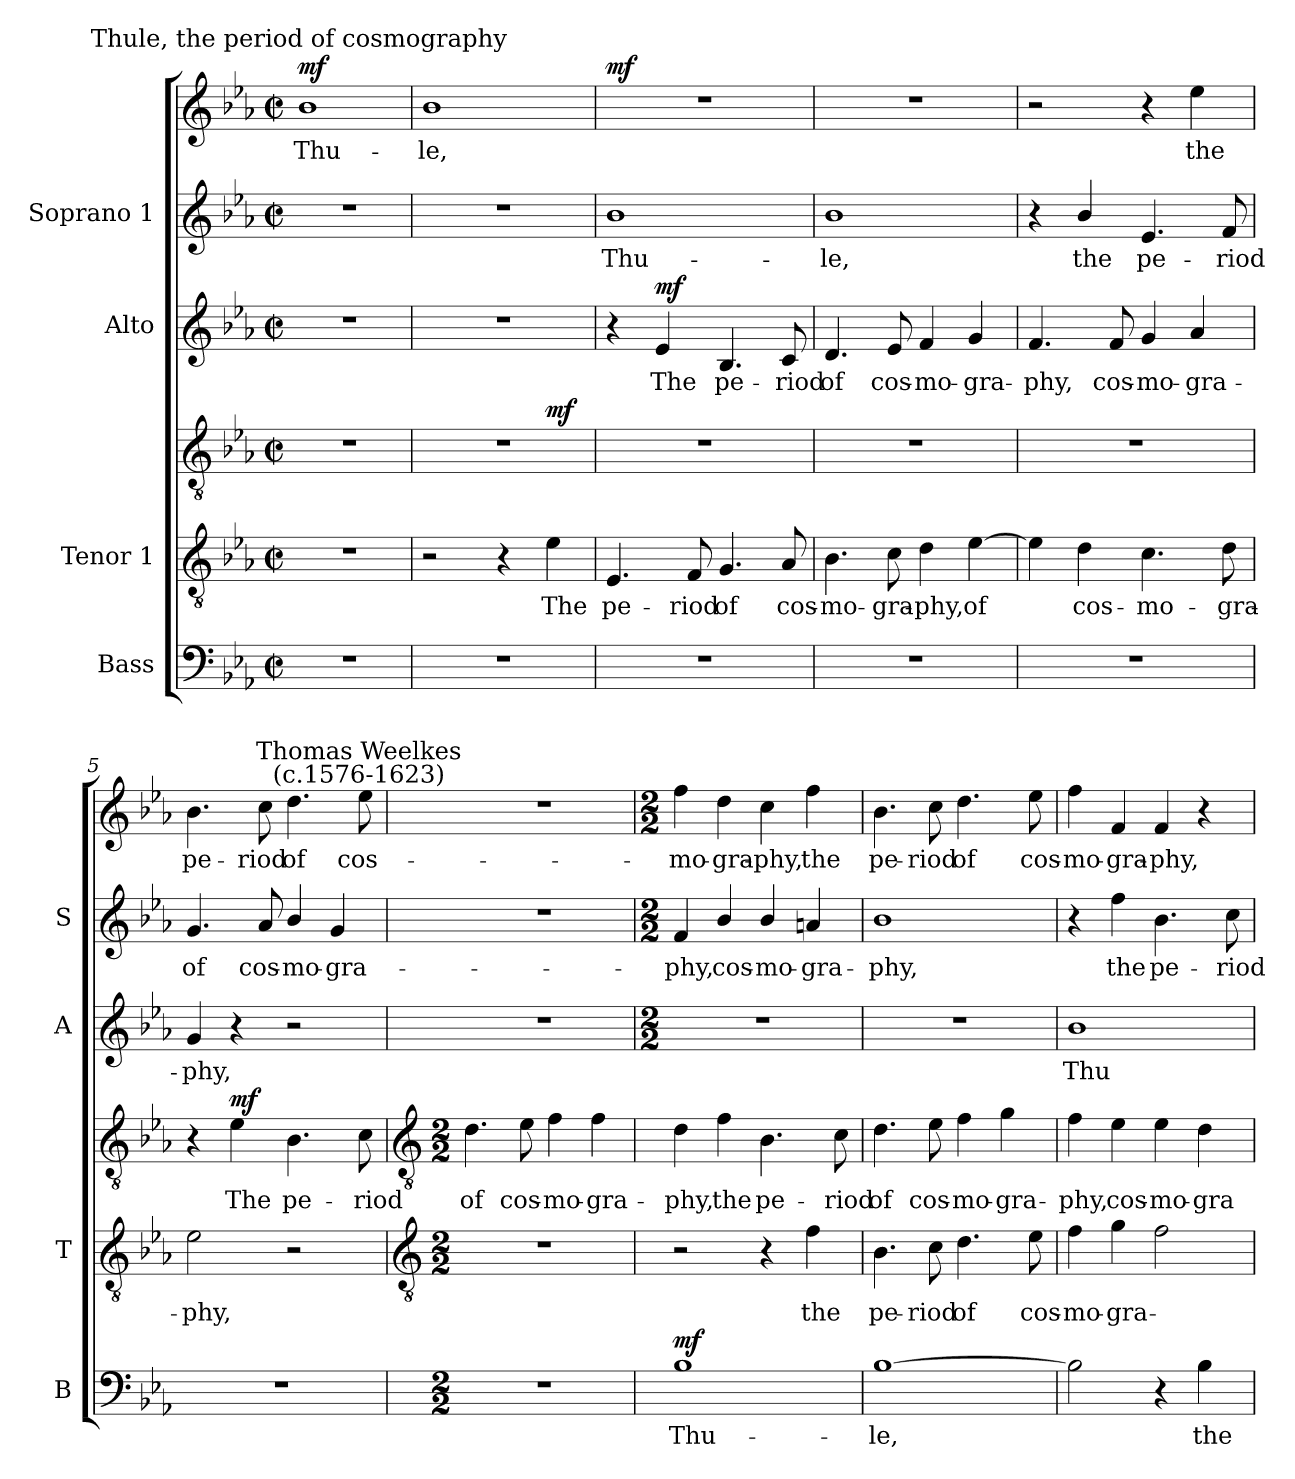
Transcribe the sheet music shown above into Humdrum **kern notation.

**kern	**text	**dynam	**kern	**text	**kern	**text	**dynam	**kern	**text	**dynam	**kern	**text	**kern	**text	**dynam
*part4	*part4	*part4	*part3	*part3	*part3	*part3	*part3	*part2	*part2	*part2	*part1	*part1	*part1	*part1	*part1
*staff6	*staff6	*staff6	*staff5	*staff5	*staff4	*staff4	*staff4/5	*staff3	*staff3	*staff3	*staff2	*staff2	*staff1	*staff1	*staff1/2
*I"Bass	*	*	*I"Tenor 1	*	*	*	*	*I"Alto	*	*	*I"Soprano 1	*	*	*	*
*I'B	*	*	*I'T	*	*	*	*	*I'A	*	*	*I'S	*	*	*	*
*clefF4	*	*	*clefGv2	*	*clefGv2	*	*	*clefG2	*	*	*clefG2	*	*clefG2	*	*
*k[b-e-a-]	*	*	*k[b-e-a-]	*	*k[b-e-a-]	*	*	*k[b-e-a-]	*	*	*k[b-e-a-]	*	*k[b-e-a-]	*	*
*E-:	*	*	*E-:	*	*E-:	*	*	*E-:	*	*	*E-:	*	*E-:	*	*
*M2/2	*	*	*M2/2	*	*M2/2	*	*	*M2/2	*	*	*M2/2	*	*M2/2	*	*
*met(c|)	*	*	*met(c|)	*	*met(c|)	*	*	*met(c|)	*	*	*met(c|)	*	*met(c|)	*	*
=1	=1	=1	=1	=1	=1	=1	=1	=1	=1	=1	=1	=1	=1	=1	=1
!	!	!	!	!	!	!	!	!	!	!	!	!	!LO:TX:a:cj:t=Thule, the period of cosmography	!	!
!	!	!	!	!	!	!	!	!	!	!	!	!	!	!LO:LY:b	!LO:DY:b
1r	.	.	1r	.	1r	.	.	1r	.	.	1r	.	1b-	Thu-	mf
=2	=2	=2	=2	=2	=2	=2	=2	=2	=2	=2	=2	=2	=2	=2	=2
!	!	!	!	!	!	!	!	!	!	!	!	!	!	!LO:LY:b	!
1r	.	.	2r	.	1r	.	.	1r	.	.	1r	.	1b-	-le,	.
.	.	.	4r	.	.	.	.	.	.	.	.	.	.	.	.
!	!	!	!	!LO:LY:b	!	!	!LO:DY:b=2	!	!	!	!	!	!	!	!
.	.	.	4e-	The	.	.	mf	.	.	.	.	.	.	.	.
=2A	=2A	=2A	=2A	=2A	=2A	=2A	=2A	=2A	=2A	=2A	=2A	=2A	=2A	=2A	=2A
!	!	!	!	!LO:LY:b	!	!	!	!	!	!	!	!LO:LY:b	!	!	!LO:DY:b=2
1r	.	.	4.E-	pe-	1r	.	.	4r	.	.	1b-	Thu-	1r	.	mf
!	!	!	!	!	!	!	!	!	!LO:LY:b	!LO:DY:b	!	!	!	!	!
.	.	.	.	.	.	.	.	4e-	The	mf	.	.	.	.	.
!	!	!	!	!LO:LY:b	!	!	!	!	!	!	!	!	!	!	!
.	.	.	8F	-riod	.	.	.	.	.	.	.	.	.	.	.
!	!	!	!	!LO:LY:b	!	!	!	!	!LO:LY:b	!	!	!	!	!	!
.	.	.	4.G	of	.	.	.	4.B-	pe-	.	.	.	.	.	.
!	!	!	!	!LO:LY:b	!	!	!	!	!LO:LY:b	!	!	!	!	!	!
.	.	.	8A-	cos-	.	.	.	8c	-riod	.	.	.	.	.	.
=3A	=3A	=3A	=3A	=3A	=3A	=3A	=3A	=3A	=3A	=3A	=3A	=3A	=3A	=3A	=3A
!	!	!	!	!LO:LY:b	!	!	!	!	!LO:LY:b	!	!	!LO:LY:b	!	!	!
1r	.	.	4.B-	-mo-	1r	.	.	4.d	of	.	1b-	-le,	1r	.	.
!	!	!	!	!LO:LY:b	!	!	!	!	!LO:LY:b	!	!	!	!	!	!
.	.	.	8c	-gra-	.	.	.	8e-	cos-	.	.	.	.	.	.
!	!	!	!	!LO:LY:b	!	!	!	!	!LO:LY:b	!	!	!	!	!	!
.	.	.	4d	-phy,	.	.	.	4f	-mo-	.	.	.	.	.	.
!	!	!	!	!LO:LY:b	!	!	!	!	!LO:LY:b	!	!	!	!	!	!
.	.	.	[4e-	of	.	.	.	4g	-gra-	.	.	.	.	.	.
=4A	=4A	=4A	=4A	=4A	=4A	=4A	=4A	=4A	=4A	=4A	=4A	=4A	=4A	=4A	=4A
!	!	!	!	!	!	!	!	!	!LO:LY:b	!	!	!	!	!	!
1r	.	.	4e-]	.	1r	.	.	4.f	-phy,	.	4r	.	2r	.	.
!	!	!	!	!LO:LY:b	!	!	!	!	!	!	!	!LO:LY:b	!	!	!
.	.	.	4d	cos-	.	.	.	.	.	.	4b-/	the	.	.	.
!	!	!	!	!	!	!	!	!	!LO:LY:b	!	!	!	!	!	!
.	.	.	.	.	.	.	.	8f	cos-	.	.	.	.	.	.
!	!	!	!	!LO:LY:b	!	!	!	!	!LO:LY:b	!	!	!LO:LY:b	!	!	!
.	.	.	4.c	-mo-	.	.	.	4g	-mo-	.	4.e-	pe-	4r	.	.
!	!	!	!	!	!	!	!	!	!LO:LY:b	!	!	!	!	!LO:LY:b	!
.	.	.	.	.	.	.	.	4a-	-gra-	.	.	.	4ee-	the	.
!	!	!	!	!LO:LY:b	!	!	!	!	!	!	!	!LO:LY:b	!	!	!
.	.	.	8d	-gra-	.	.	.	.	.	.	8f	-riod	.	.	.
=5A	=5A	=5A	=5A	=5A	=5A	=5A	=5A	=5A	=5A	=5A	=5A	=5A	=5A	=5A	=5A
!	!	!	!	!LO:LY:b	!	!	!	!	!LO:LY:b	!	!	!LO:LY:b	!	!LO:LY:b	!
1r	.	.	2e-	phy,	4r	.	.	4g	-phy,	.	4.g	-of	4.b-	pe-	.
!	!	!	!	!	!	!LO:LY:b	!LO:DY:b	!	!	!	!	!	!	!	!
.	.	.	.	.	4e-	-The	mf	4r	.	.	.	.	.	.	.
!	!	!	!	!	!	!	!	!	!	!	!	!LO:LY:b	!	!LO:LY:b	!
.	.	.	.	.	.	.	.	.	.	.	8a-	cos-	8cc	-riod	.
!	!	!	!	!	!	!LO:LY:b	!	!	!	!	!	!LO:LY:b	!	!LO:LY:b	!
.	.	.	2r	.	4.B-	pe-	.	2r	.	.	4b-/	-mo-	4.dd	of	.
!	!	!	!	!	!	!	!	!	!	!	!	!LO:LY:b	!	!	!
.	.	.	.	.	.	.	.	.	.	.	4g	-gra-	.	.	.
!	!	!	!	!	!	!	!	!	!	!	!	!	!LO:TX:a:cj:t=Thomas Weelkes\n(c.1576-1623)	!	!
!	!	!	!	!	!	!LO:LY:b	!	!	!	!	!	!	!	!LO:LY:b	!
.	.	.	.	.	8c	-riod	.	.	.	.	.	.	8ee-	cos-	.
!!LO:LB:g=z
=6A	=6A	=6A	=6A	=6A	=6A	=6A	=6A	=6A	=6A	=6A	=6A	=6A	=6A	=6A	=6A
*	*	*	*clefGv2	*	*clefGv2	*	*	*	*	*	*	*	*	*	*
*M2/2	*	*	*M2/2	*	*M2/2	*	*	*	*	*	*	*	*	*	*
!	!	!	!	!	!	!LO:LY:b	!	!	!	!	!	!	!	!	!
1r	.	.	1r	.	4.d	of	.	1r	.	.	1r	.	1r	.	.
!	!	!	!	!	!	!LO:LY:b	!	!	!	!	!	!	!	!	!
.	.	.	.	.	8e-	cos-	.	.	.	.	.	.	.	.	.
!	!	!	!	!	!	!LO:LY:b	!	!	!	!	!	!	!	!	!
.	.	.	.	.	4f	-mo-	.	.	.	.	.	.	.	.	.
!	!	!	!	!	!	!LO:LY:b	!	!	!	!	!	!	!	!	!
.	.	.	.	.	4f	-gra-	.	.	.	.	.	.	.	.	.
!!LO:LB:g=z
=7	=7	=7	=7	=7	=7	=7	=7	=7	=7	=7	=7	=7	=7	=7	=7
*	*	*	*	*	*	*	*	*M2/2	*	*	*M2/2	*	*M2/2	*	*
!	!LO:LY:b	!LO:DY:b	!	!	!	!LO:LY:b	!	!	!	!	!	!LO:LY:b	!	!LO:LY:b	!
1B-	Thu-	mf	2r	.	4d	-phy,	.	1r	.	.	4f	phy,	4ff	-mo-	.
!	!	!	!	!	!	!LO:LY:b	!	!	!	!	!	!LO:LY:b	!	!LO:LY:b	!
.	.	.	.	.	4f	the	.	.	.	.	4b-/	cos-	4dd	-gra-	.
!	!	!	!	!	!	!LO:LY:b	!	!	!	!	!	!LO:LY:b	!	!LO:LY:b	!
.	.	.	4r	.	4.B-	pe-	.	.	.	.	4b-/	-mo-	4cc	-phy,	.
!	!	!	!	!LO:LY:b	!	!	!	!	!	!	!	!LO:LY:b	!	!LO:LY:b	!
.	.	.	4f	the	.	.	.	.	.	.	4an	-gra-	4ff	the	.
!	!	!	!	!	!	!LO:LY:b	!	!	!	!	!	!	!	!	!
.	.	.	.	.	8c	-riod	.	.	.	.	.	.	.	.	.
=8	=8	=8	=8	=8	=8	=8	=8	=8	=8	=8	=8	=8	=8	=8	=8
!	!LO:LY:b	!	!	!LO:LY:b	!	!LO:LY:b	!	!	!	!	!	!LO:LY:b	!	!LO:LY:b	!
[1B-	-le,	.	4.B-	-pe-	4.d	of	.	1r	.	.	1b-	-phy,	4.b-	-pe-	.
!	!	!	!	!LO:LY:b	!	!LO:LY:b	!	!	!	!	!	!	!	!LO:LY:b	!
.	.	.	8c	-riod	8e-	cos-	.	.	.	.	.	.	8cc	-riod	.
!	!	!	!	!LO:LY:b	!	!LO:LY:b	!	!	!	!	!	!	!	!LO:LY:b	!
.	.	.	4.d	of	4f	-mo-	.	.	.	.	.	.	4.dd	of	.
!	!	!	!	!	!	!LO:LY:b	!	!	!	!	!	!	!	!	!
.	.	.	.	.	4g	-gra-	.	.	.	.	.	.	.	.	.
!	!	!	!	!LO:LY:b	!	!	!	!	!	!	!	!	!	!LO:LY:b	!
.	.	.	8e-	cos-	.	.	.	.	.	.	.	.	8ee-	cos-	.
=9	=9	=9	=9	=9	=9	=9	=9	=9	=9	=9	=9	=9	=9	=9	=9
!	!	!	!	!LO:LY:b	!	!LO:LY:b	!	!	!LO:LY:b	!	!	!	!	!LO:LY:b	!
2B-]	.	.	4f	-mo-	4f	-phy,	.	1b-	Thu-	.	4r	.	4ff	mo-	.
!	!	!	!	!LO:LY:b	!	!LO:LY:b	!	!	!	!	!	!LO:LY:b	!	!LO:LY:b	!
.	.	.	4g	-gra-	4e-	cos-	.	.	.	.	4ff	the	4f	-gra-	.
!	!	!	!	!	!	!LO:LY:b	!	!	!	!	!	!LO:LY:b	!	!LO:LY:b	!
4r	.	.	2f	.	4e-	-mo-	.	.	.	.	4.b-	pe-	4f	-phy,	.
!	!LO:LY:b	!	!	!	!	!LO:LY:b	!	!	!	!	!	!	!	!	!
4B-	the	.	.	.	4d	-gra-	.	.	.	.	.	.	4r	.	.
!	!	!	!	!	!	!	!	!	!	!	!	!LO:LY:b	!	!	!
.	.	.	.	.	.	.	.	.	.	.	8cc	-riod	.	.	.
=	=	=	=	=	=	=	=	=	=	=	=	=	=	=	=
*-	*-	*-	*-	*-	*-	*-	*-	*-	*-	*-	*-	*-	*-	*-	*-
